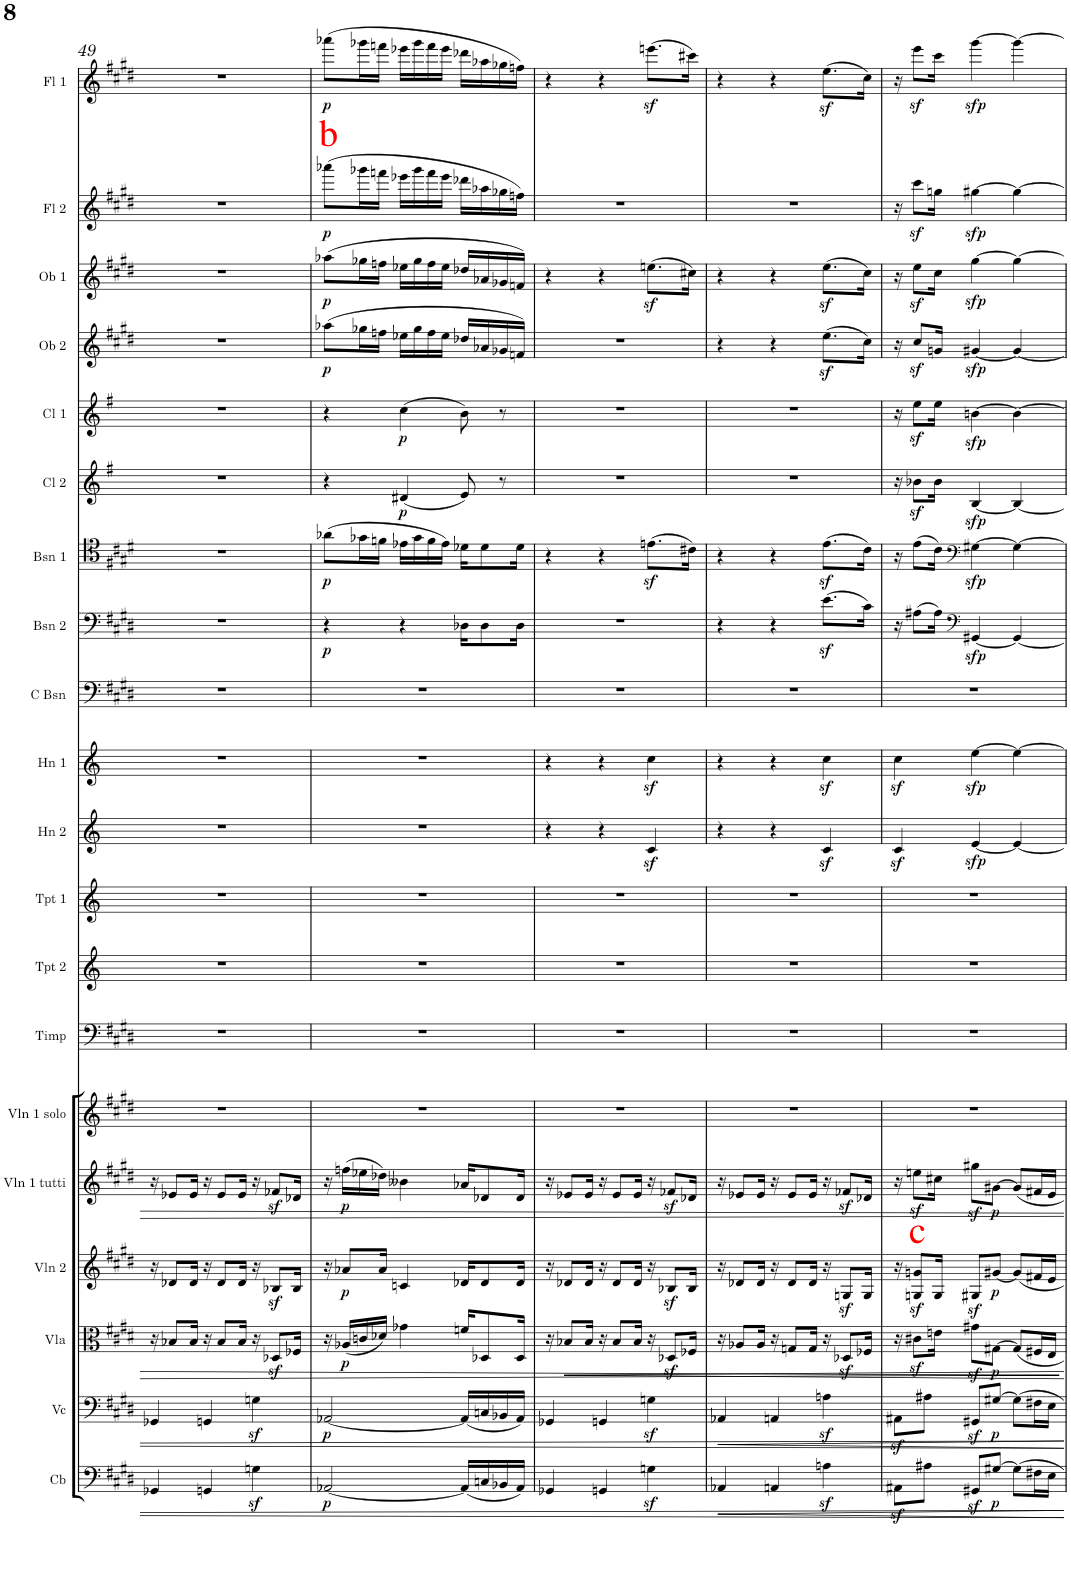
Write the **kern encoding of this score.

**kern	**dynam	**kern	**dynam	**kern	**dynam	**kern	**dynam	**kern	**text	**dynam	**kern	**kern	**kern	**kern	**kern	**dynam	**kern	**dynam	**kern	**kern	**dynam	**kern	**dynam	**kern	**dynam	**kern	**dynam	**kern	**dynam	**kern	**dynam	**kern	**dynam	**kern	**text	**dynam
*part20	*part20	*part19	*part19	*part18	*part18	*part17	*part17	*part16	*part16	*part16	*part15	*part14	*part13	*part12	*part11	*part11	*part10	*part10	*part9	*part8	*part8	*part7	*part7	*part6	*part6	*part5	*part5	*part4	*part4	*part3	*part3	*part2	*part2	*part1	*part1	*part1
*staff20	*staff20	*staff19	*staff19	*staff18	*staff18	*staff17	*staff17	*staff16	*staff16	*staff16	*staff15	*staff14	*staff13	*staff12	*staff11	*staff11	*staff10	*staff10	*staff9	*staff8	*staff8	*staff7	*staff7	*staff6	*staff6	*staff5	*staff5	*staff4	*staff4	*staff3	*staff3	*staff2	*staff2	*staff1	*staff1	*staff1
*I"Contrabass	*	*I"Violoncello	*	*I"Viola	*	*I"Violin 2	*	*I"Violin 1 tutti	*	*	*I"Violin 1 solo	*I"Timpani	*I"E Trumpet 2	*I"E Trumpet 1	*I"E Horn 2	*	*I"E Horn 1	*	*I"Contrabassoon	*I"Bassoon 2	*	*I"Bassoon 1	*	*I"A Clarinet 2	*	*I"A Clarinet 1	*	*I"Oboe 2	*	*I"Oboe 1	*	*I"Flute 2	*	*I"Flute 1	*	*
*I'Cb	*	*I'Vc	*	*I'Vla	*	*I'Vln 2	*	*I'Vln 1 tutti	*	*	*I'Vln 1 solo	*I'Timp	*I'Tpt 2	*I'Tpt 1	*I'Hn 2	*	*I'Hn 1	*	*I'C Bsn	*I'Bsn 2	*	*I'Bsn 1	*	*I'Cl 2	*	*I'Cl 1	*	*I'Ob 2	*	*I'Ob 1	*	*I'Fl 2	*	*I'Fl 1	*	*
!!LO:PB:g=z
*clefF4	*	*clefF4	*	*clefC3	*	*clefG2	*	*clefG2	*	*	*clefG2	*clefF4	*clefG2	*clefG2	*clefG2	*	*clefG2	*	*clefF4	*clefF4	*	*clefC4	*	*clefG2	*	*clefG2	*	*clefG2	*	*clefG2	*	*clefG2	*	*clefG2	*	*
*Trd7c12	*	*	*	*	*	*	*	*	*	*	*	*	*Trd-2c-4	*Trd-2c-4	*Trd5c8	*	*Trd5c8	*	*Trd7c12	*	*	*	*	*Trd2c3	*	*Trd2c3	*	*	*	*	*	*	*	*	*	*
*k[f#c#g#d#]	*	*k[f#c#g#d#]	*	*k[f#c#g#d#]	*	*k[f#c#g#d#]	*	*k[f#c#g#d#]	*	*	*k[f#c#g#d#]	*k[f#c#g#d#]	*k[]	*k[]	*k[]	*	*k[]	*	*k[f#c#g#d#]	*k[f#c#g#d#]	*	*k[f#c#g#d#]	*	*k[f#]	*	*k[f#]	*	*k[f#c#g#d#]	*	*k[f#c#g#d#]	*	*k[f#c#g#d#]	*	*k[f#c#g#d#]	*	*
*M3/4	*	*M3/4	*	*M3/4	*	*M3/4	*	*M3/4	*	*	*M3/4	*M3/4	*M3/4	*M3/4	*M3/4	*	*M3/4	*	*M3/4	*M3/4	*	*M3/4	*	*M3/4	*	*M3/4	*	*M3/4	*	*M3/4	*	*M3/4	*	*M3/4	*	*
=49	=49	=49	=49	=49	=49	=49	=49	=49	=49	=49	=49	=49	=49	=49	=49	=49	=49	=49	=49	=49	=49	=49	=49	=49	=49	=49	=49	=49	=49	=49	=49	=49	=49	=49	=49	=49
4GG-X/	.	4GG-X/	.	16r	.	16r	.	16r	.	.	2.r	2.r	2.r	2.r	2.r	.	2.r	.	2.r	2.r	.	2.r	.	2.r	.	2.r	.	2.r	.	2.r	.	2.r	.	2.r	.	.
.	.	.	.	8B-X/L	.	8d-X/L	.	8e-X/L	.	.	.	.	.	.	.	.	.	.	.	.	.	.	.	.	.	.	.	.	.	.	.	.	.	.	.	.
.	.	.	.	16B-/Jk	.	16d-/Jk	.	16e-/Jk	.	.	.	.	.	.	.	.	.	.	.	.	.	.	.	.	.	.	.	.	.	.	.	.	.	.	.	.
4GGn/	.	4GGn/	.	16r	.	16r	.	16r	.	.	.	.	.	.	.	.	.	.	.	.	.	.	.	.	.	.	.	.	.	.	.	.	.	.	.	.
.	.	.	.	8B-/L	.	8d-/L	.	8e-/L	.	.	.	.	.	.	.	.	.	.	.	.	.	.	.	.	.	.	.	.	.	.	.	.	.	.	.	.
.	.	.	.	16B-/Jk	.	16d-/Jk	.	16e-/Jk	.	.	.	.	.	.	.	.	.	.	.	.	.	.	.	.	.	.	.	.	.	.	.	.	.	.	.	.
4Gnz<\	.	4Gnz<\	.	16r	.	16r	.	16r	.	.	.	.	.	.	.	.	.	.	.	.	.	.	.	.	.	.	.	.	.	.	.	.	.	.	.	.
.	.	.	.	8D-Xz</L	.	8B-Xz</L	.	8f-Xz</L	.	.	.	.	.	.	.	.	.	.	.	.	.	.	.	.	.	.	.	.	.	.	.	.	.	.	.	.
.	.	.	.	16F-X/Jk	.	16B-/Jk	.	16d-X/Jk	.	.	.	.	.	.	.	.	.	.	.	.	.	.	.	.	.	.	.	.	.	.	.	.	.	.	.	.
=50	=50	=50	=50	=50	=50	=50	=50	=50	=50	=50	=50	=50	=50	=50	=50	=50	=50	=50	=50	=50	=50	=50	=50	=50	=50	=50	=50	=50	=50	=50	=50	=50	=50	=50	=50	=50
!	!LO:DY:b	!	!LO:DY:b	!	!	!	!	!	!	!	!	!	!	!	!	!	!	!	!	!	!LO:DY:b	!	!LO:DY:b	!	!	!	!	!	!LO:DY:b	!	!LO:DY:b	!	!LO:DY:b	!	!LO:LY:b:color=#FF0000	!LO:DY:b
[2AA-X/	p	[2AA-X/	p	16r	.	16r	.	16r	.	.	2.r	2.r	2.r	2.r	2.r	.	2.r	.	2.r	4r	p	(8a-X\L	p	4r	.	4r	.	(8aa-X\L	p	(8aa-X\L	p	(8aaa-X\L	p	(8aaa-X\L	b	p
!	!	!	!	!	!LO:DY:b	!	!LO:DY:b	!	!	!LO:DY:b	!	!	!	!	!	!	!	!	!	!	!	!	!	!	!	!	!	!	!	!	!	!	!	!	!	!
.	.	.	.	(16A-X/LL	p	8a-X/L	p	(16ffn\LL	.	p	.	.	.	.	.	.	.	.	.	.	.	.	.	.	.	.	.	.	.	.	.	.	.	.	.	.
.	.	.	.	16cn/	.	.	.	16ee-X\	.	.	.	.	.	.	.	.	.	.	.	.	.	16g-X\L	.	.	.	.	.	16gg-X\L	.	16gg-X\L	.	16ggg-X\L	.	16ggg-X\L	.	.
.	.	.	.	16d-X/JJ)	.	16a-/Jk	.	16dd-X\JJ)	.	.	.	.	.	.	.	.	.	.	.	.	.	16fn\JJ	.	.	.	.	.	16ffn\JJ	.	16ffn\JJ	.	16fffn\JJ	.	16fffn\JJ	.	.
!	!	!	!	!	!	!	!	!	!	!	!	!	!	!	!	!	!	!	!	!	!	!	!	!	!LO:DY:b	!	!LO:DY:b	!	!	!	!	!	!	!	!	!
.	.	.	.	4g-X\	.	4cn/	.	4b--X\	.	.	.	.	.	.	.	.	.	.	.	4r	.	16e-X\LL	.	(4d#X/	p	(4cc\	p	16ee-X\LL	.	16ee-X\LL	.	16eee-X\LL	.	16eee-X\LL	.	.
.	.	.	.	.	.	.	.	.	.	.	.	.	.	.	.	.	.	.	.	.	.	16g-\	.	.	.	.	.	16gg-\	.	16gg-\	.	16ggg-\	.	16ggg-\	.	.
.	.	.	.	.	.	.	.	.	.	.	.	.	.	.	.	.	.	.	.	.	.	16f\	.	.	.	.	.	16ff\	.	16ff\	.	16fff\	.	16fff\	.	.
.	.	.	.	.	.	.	.	.	.	.	.	.	.	.	.	.	.	.	.	.	.	16e-\JJ)	.	.	.	.	.	16ee-\JJ	.	16ee-\JJ	.	16eee-\JJ	.	16eee-\JJ	.	.
(16AA-/LL]	.	(16AA-/LL]	.	16fn/KL	.	16d-X/KL	.	16a-X/KL	.	.	.	.	.	.	.	.	.	.	.	16D-X\KL	.	16d-X\KL	.	8e/)	.	8b\)	.	16dd-X/LL	.	16dd-X/LL	.	16ddd-X\LL	.	16ddd-X\LL	.	.
16Cn/	.	16Cn/	.	8D-X/	.	8d-/	.	8d-X/	.	.	.	.	.	.	.	.	.	.	.	8D-\	.	8d-\	.	.	.	.	.	16a-X/	.	16a-X/	.	16aa-X\	.	16aa-X\	.	.
16BB-X/	.	16BB-X/	.	.	.	.	.	.	.	.	.	.	.	.	.	.	.	.	.	.	.	.	.	8r	.	8r	.	16g-X/	.	16g-X/	.	16gg-X\	.	16gg-X\	.	.
16AA-/JJ)	.	16AA-/JJ)	.	16D-/Jk	.	16d-/Jk	.	16d-/Jk	.	.	.	.	.	.	.	.	.	.	.	16D-\Jk	.	16d-\Jk	.	.	.	.	.	16fn/JJ)	.	16fn/JJ)	.	16ffn\JJ)	.	16ffn\JJ)	.	.
=51	=51	=51	=51	=51	=51	=51	=51	=51	=51	=51	=51	=51	=51	=51	=51	=51	=51	=51	=51	=51	=51	=51	=51	=51	=51	=51	=51	=51	=51	=51	=51	=51	=51	=51	=51	=51
4GG-X/	.	4GG-X/	.	16r	.	16r	.	16r	.	.	2.r	2.r	2.r	2.r	4r	.	4r	.	2.r	2.r	.	4r	.	2.r	.	2.r	.	2.r	.	4r	.	2.r	.	4r	.	.
.	.	.	.	8B-X/L	.	8d-X/L	.	8e-X/L	.	.	.	.	.	.	.	.	.	.	.	.	.	.	.	.	.	.	.	.	.	.	.	.	.	.	.	.
.	.	.	.	16B-/Jk	.	16d-/Jk	.	16e-/Jk	.	.	.	.	.	.	.	.	.	.	.	.	.	.	.	.	.	.	.	.	.	.	.	.	.	.	.	.
4GGn/	.	4GGn/	.	16r	.	16r	.	16r	.	.	.	.	.	.	4r	.	4r	.	.	.	.	4r	.	.	.	.	.	.	.	4r	.	.	.	4r	.	.
.	.	.	.	8B-/L	.	8d-/L	.	8e-/L	.	.	.	.	.	.	.	.	.	.	.	.	.	.	.	.	.	.	.	.	.	.	.	.	.	.	.	.
.	.	.	.	16B-/Jk	.	16d-/Jk	.	16e-/Jk	.	.	.	.	.	.	.	.	.	.	.	.	.	.	.	.	.	.	.	.	.	.	.	.	.	.	.	.
4Gnz<\	.	4Gnz<\	.	16r	.	16r	.	16r	.	.	.	.	.	.	4cz</	.	4ccz<\	.	.	.	.	(8.enz<\L	.	.	.	.	.	.	.	(8.eenz<\L	.	.	.	(8.eeenz<\L	.	.
.	.	.	.	8D-Xz</L	.	8B-Xz</L	.	8f-Xz</L	.	.	.	.	.	.	.	.	.	.	.	.	.	.	.	.	.	.	.	.	.	.	.	.	.	.	.	.
.	.	.	.	16F-X/Jk	.	16B-/Jk	.	16d-X/Jk	.	.	.	.	.	.	.	.	.	.	.	.	.	16c#X\Jk)	.	.	.	.	.	.	.	16cc#X\Jk)	.	.	.	16ccc#X\Jk)	.	.
=52	=52	=52	=52	=52	=52	=52	=52	=52	=52	=52	=52	=52	=52	=52	=52	=52	=52	=52	=52	=52	=52	=52	=52	=52	=52	=52	=52	=52	=52	=52	=52	=52	=52	=52	=52	=52
4AA-X/	.	4AA-X/	.	16r	.	16r	.	16r	.	.	2.r	2.r	2.r	2.r	4r	.	4r	.	2.r	4r	.	4r	.	2.r	.	2.r	.	4r	.	4r	.	2.r	.	4r	.	.
.	.	.	.	8A-X/L	.	8d-X/L	.	8e-X/L	.	.	.	.	.	.	.	.	.	.	.	.	.	.	.	.	.	.	.	.	.	.	.	.	.	.	.	.
.	.	.	.	16A-/Jk	.	16d-/Jk	.	16e-/Jk	.	.	.	.	.	.	.	.	.	.	.	.	.	.	.	.	.	.	.	.	.	.	.	.	.	.	.	.
4AAn/	.	4AAn/	.	16r	.	16r	.	16r	.	.	.	.	.	.	4r	.	4r	.	.	4r	.	4r	.	.	.	.	.	4r	.	4r	.	.	.	4r	.	.
.	.	.	.	8Gn/L	.	8d-/L	.	8e-/L	.	.	.	.	.	.	.	.	.	.	.	.	.	.	.	.	.	.	.	.	.	.	.	.	.	.	.	.
.	.	.	.	16G/Jk	.	16d-/Jk	.	16e-/Jk	.	.	.	.	.	.	.	.	.	.	.	.	.	.	.	.	.	.	.	.	.	.	.	.	.	.	.	.
4Anz<\	.	4Anz<\	.	16r	.	16r	.	16r	.	.	.	.	.	.	4cz</	.	4ccz<\	.	.	(8.ez<\L	.	(8.ez<\L	.	.	.	.	.	(8.eez<\L	.	(8.eez<\L	.	.	.	(8.eez<\L	.	.
.	.	.	.	8D-Xz</L	.	8Gnz</L	.	8f-Xz</L	.	.	.	.	.	.	.	.	.	.	.	.	.	.	.	.	.	.	.	.	.	.	.	.	.	.	.	.
.	.	.	.	16F-X/Jk	.	16G/Jk	.	16d-X/Jk	.	.	.	.	.	.	.	.	.	.	.	16c#\Jk)	.	16c#\Jk)	.	.	.	.	.	16cc#\Jk)	.	16cc#\Jk)	.	.	.	16cc#\Jk)	.	.
=53	=53	=53	=53	=53	=53	=53	=53	=53	=53	=53	=53	=53	=53	=53	=53	=53	=53	=53	=53	=53	=53	=53	=53	=53	=53	=53	=53	=53	=53	=53	=53	=53	=53	=53	=53	=53
8AA#Xz<\L	.	8AA#Xz<\L	.	16r	.	16r	.	16r	.	.	2.r	2.r	2.r	2.r	4cz</	.	4ccz<\	.	2.r	16r	.	16r	.	16r	.	16r	.	16r	.	16r	.	16r	.	16r	.	.
!	!	!	!	!	!	!	!	!	!LO:LY:b:color=#FF0000	!	!	!	!	!	!	!	!	!	!	!	!	!	!	!	!	!	!	!	!	!	!	!	!	!	!	!
.	.	.	.	8c#Xz<\L	.	8Gn/z< 8gn/z<L	.	8eenz<\L	c	.	.	.	.	.	.	.	.	.	.	(8A#X\L	.	(8e\L	.	8b-Xz<\L	.	8eez<\L	.	8cc#z</L	.	8eez<\L	.	8ccc#z<\L	.	8eeez<\L	.	.
8A#X\J	.	8A#X\J	.	.	.	.	.	.	.	.	.	.	.	.	.	.	.	.	.	.	.	.	.	.	.	.	.	.	.	.	.	.	.	.	.	.
.	.	.	.	16en\Jk	.	16G/Jk	.	16cc#X\Jk	.	.	.	.	.	.	.	.	.	.	.	16A#\Jk)	.	16c#\Jk)	.	16b-\Jk	.	16ee\Jk	.	16gn/Jk	.	16cc#\Jk	.	16ggn\Jk	.	16ccc#\Jk	.	.
*	*	*	*	*	*	*	*	*	*	*	*	*	*	*	*	*	*	*	*	*clefF4	*	*clefF4	*	*	*	*	*	*	*	*	*	*	*	*	*	*
!	!	!	!	!	!	!	!	!	!	!	!	!	!	!	!	!LO:DY:b	!	!LO:DY:b	!	!	!LO:DY:b	!	!LO:DY:b	!	!LO:DY:b	!	!LO:DY:b	!	!LO:DY:b	!	!LO:DY:b	!	!LO:DY:b	!	!	!LO:DY:b
8GG#Xz</L	.	8GG#Xz</L	.	8g#Xz<\L	.	8G#Xz</L	.	8gg#Xz<\L	.	.	.	.	.	.	[4e/	sfp	[4ee\	sfp	.	[4GG#X/	sfp	[4G#X\	sfp	[4B/	sfp	[4bn\	sfp	[4g#X/	sfp	[4gg#\	sfp	[4gg#X\	sfp	[4ggg#\	.	sfp
!	!LO:DY:b	!	!LO:DY:b	!	!LO:DY:b	!	!LO:DY:b	!	!	!LO:DY:b	!	!	!	!	!	!	!	!	!	!	!	!	!	!	!	!	!	!	!	!	!	!	!	!	!	!
[8G#X/J	p	[8G#X/J	p	[8G#X\J	p	[8g#X/J	p	[8g#X\J	.	p	.	.	.	.	.	.	.	.	.	.	.	.	.	.	.	.	.	.	.	.	.	.	.	.	.	.
8G#\L]	.	8G#\L]	.	8G#/L]	.	8g#/L]	.	8g#/L]	.	.	.	.	.	.	4e/_	.	4ee\_	.	.	4GG#/_	.	4G#\_	.	4B/_	.	4b\_	.	4g#/_	.	4gg#\_	.	4gg#\_	.	4ggg#\_	.	.
16F#X\L	.	16F#X\L	.	16F#X/L	.	16f#X/L	.	16f#X/L	.	.	.	.	.	.	.	.	.	.	.	.	.	.	.	.	.	.	.	.	.	.	.	.	.	.	.	.
16E\JJ	.	16E\JJ	.	16E/JJ	.	16e/JJ	.	16e/JJ	.	.	.	.	.	.	.	.	.	.	.	.	.	.	.	.	.	.	.	.	.	.	.	.	.	.	.	.
=	=	=	=	=	=	=	=	=	=	=	=	=	=	=	=	=	=	=	=	=	=	=	=	=	=	=	=	=	=	=	=	=	=	=	=	=
*-	*-	*-	*-	*-	*-	*-	*-	*-	*-	*-	*-	*-	*-	*-	*-	*-	*-	*-	*-	*-	*-	*-	*-	*-	*-	*-	*-	*-	*-	*-	*-	*-	*-	*-	*-	*-
